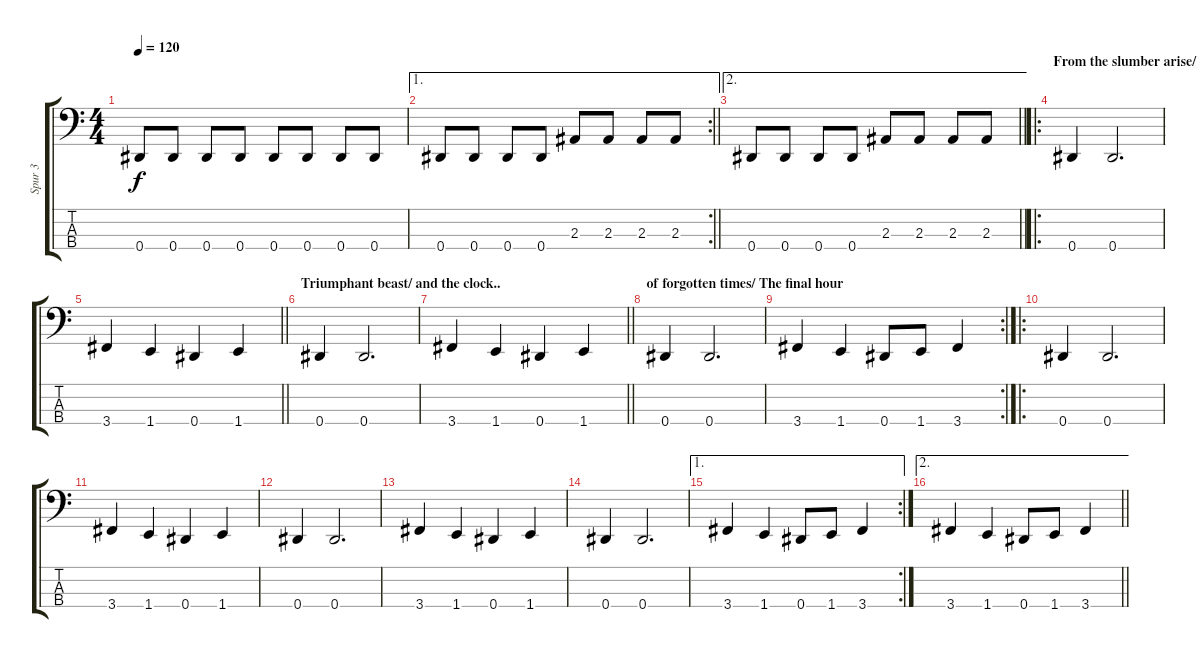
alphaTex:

\track ("Spur 3" "Spur 3") {instrument electricbassfinger}
\staff {score tabs}
\tuning (Gb2 Db2 Ab1 Eb1) {hide}
\ts (4 4)
\tempo 120
\clef f4
\ks c
0.4.8{dy f} 0.4.8 0.4.8 0.4.8 0.4.8 0.4.8 0.4.8 0.4.8 |
\ae 1
\rc 2
\barLineRight lightlight
0.4.8 0.4.8 0.4.8 0.4.8 2.3.8 2.3.8 2.3.8 2.3.8 |
\ae 2
\barLineRight lightlight
0.4.8 0.4.8 0.4.8 0.4.8 2.3.8 2.3.8 2.3.8 2.3.8 |
\ro
\section ("" "From the slumber arise/ The pentagramm burns")
0.4.4 0.4.2{d} |
\barLineRight lightlight
3.4.4 1.4.4 0.4.4 1.4.4 |
\section ("" "Triumphant beast/ and the clock..")
0.4.4 0.4.2{d} |
\barLineRight lightlight
3.4.4 1.4.4 0.4.4 1.4.4 |
\section ("" "of forgotten times/ The final hour")
0.4.4 0.4.2{d} |
\rc 2
3.4.4 1.4.4 0.4.8 1.4.8 3.4.4 |
\ro
0.4.4 0.4.2{d} |
3.4.4 1.4.4 0.4.4 1.4.4 |
0.4.4 0.4.2{d} |
3.4.4 1.4.4 0.4.4 1.4.4 |
0.4.4 0.4.2{d} |
\ae 1
\rc 2
3.4.4 1.4.4 0.4.8 1.4.8 3.4.4 |
\ae 2
\barLineRight lightlight
3.4.4 1.4.4 0.4.8 1.4.8 3.4.4
